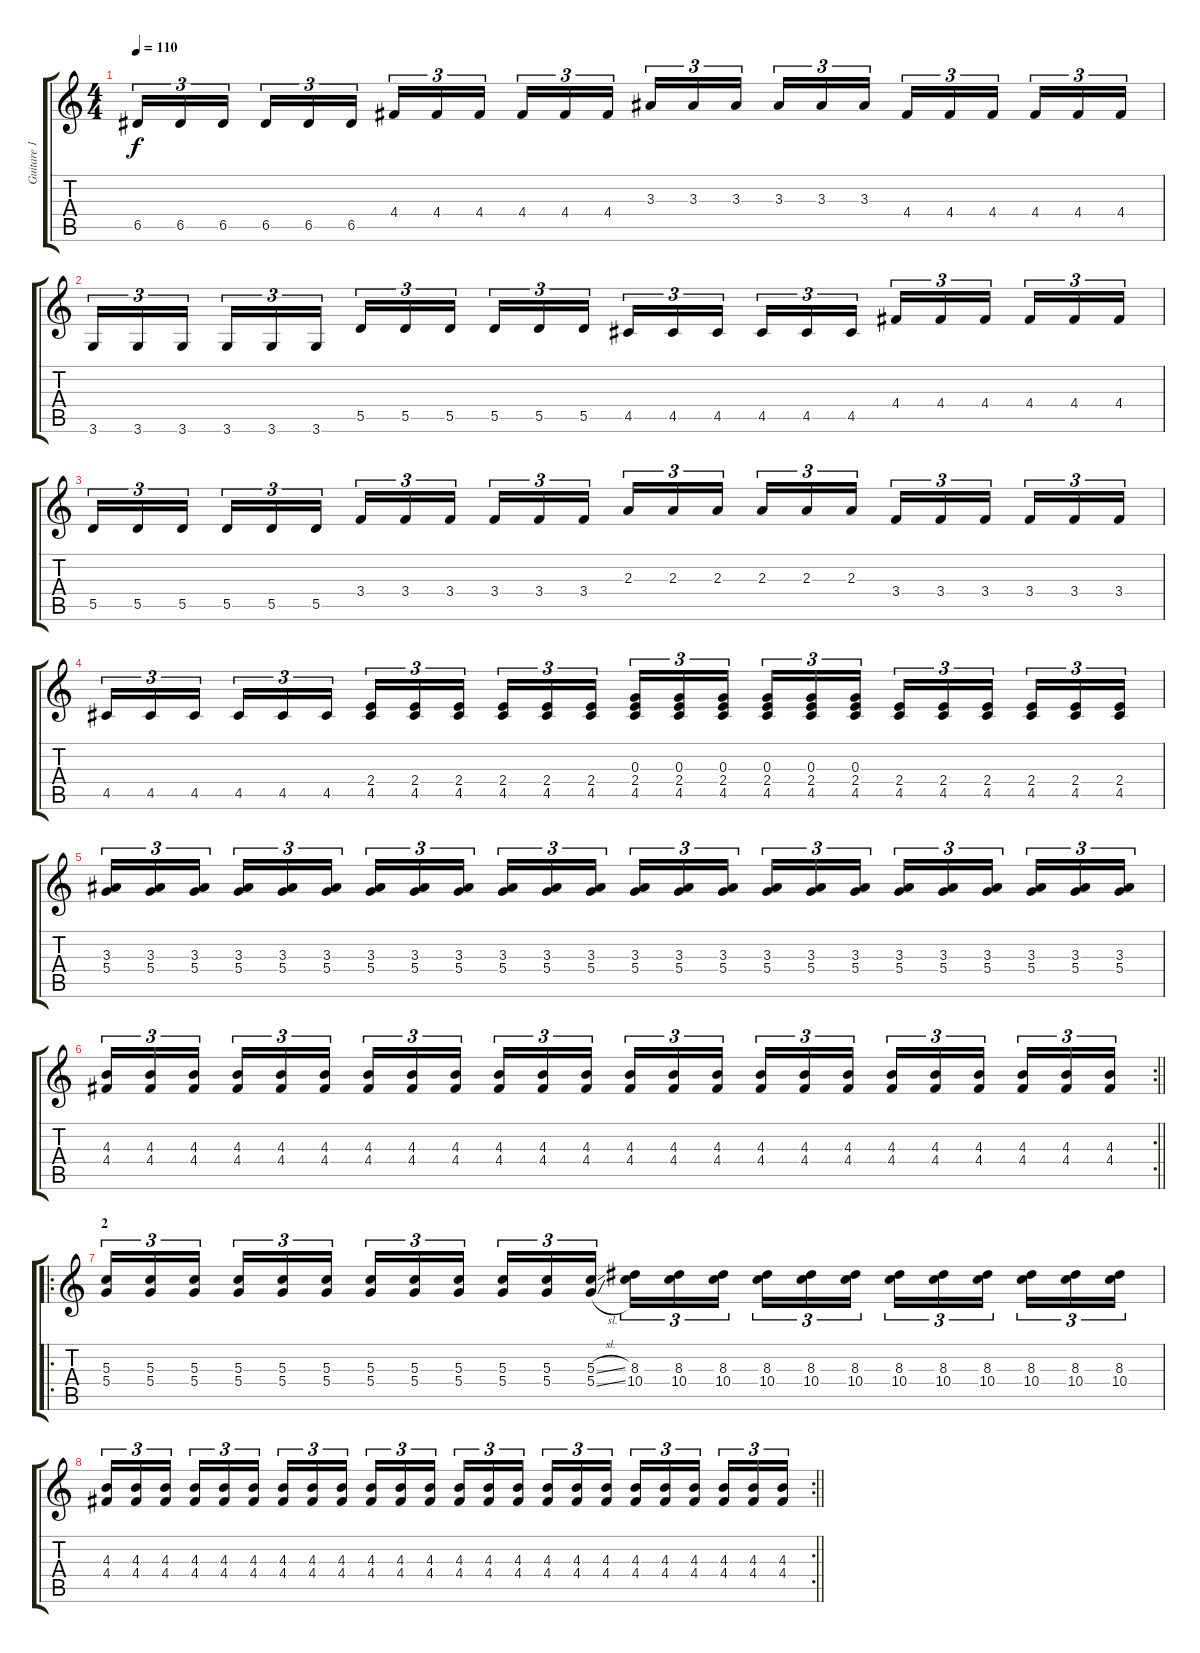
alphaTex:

\track ("Guitare 1" "Guitare 1") {instrument distortionguitar}
\staff {score tabs}
\tuning (E4 B3 G3 D3 A2 E2) {hide}
\ts (4 4)
\tempo 110
\clef g2
\ks c
6.5.16{tu (3 2) dy f} 6.5.16{tu (3 2)} 6.5.16{tu (3 2) beam splitsecondary} 6.5.16{tu (3 2)} 6.5.16{tu (3 2)} 6.5.16{tu (3 2)} 4.4.16{tu (3 2)} 4.4.16{tu (3 2)} 4.4.16{tu (3 2) beam splitsecondary} 4.4.16{tu (3 2)} 4.4.16{tu (3 2)} 4.4.16{tu (3 2)} 3.3.16{tu (3 2)} 3.3.16{tu (3 2)} 3.3.16{tu (3 2) beam splitsecondary} 3.3.16{tu (3 2)} 3.3.16{tu (3 2)} 3.3.16{tu (3 2)} 4.4.16{tu (3 2)} 4.4.16{tu (3 2)} 4.4.16{tu (3 2) beam splitsecondary} 4.4.16{tu (3 2)} 4.4.16{tu (3 2)} 4.4.16{tu (3 2)} |
3.6.16{tu (3 2)} 3.6.16{tu (3 2)} 3.6.16{tu (3 2) beam splitsecondary} 3.6.16{tu (3 2)} 3.6.16{tu (3 2)} 3.6.16{tu (3 2)} 5.5.16{tu (3 2)} 5.5.16{tu (3 2)} 5.5.16{tu (3 2) beam splitsecondary} 5.5.16{tu (3 2)} 5.5.16{tu (3 2)} 5.5.16{tu (3 2)} 4.5.16{tu (3 2)} 4.5.16{tu (3 2)} 4.5.16{tu (3 2) beam splitsecondary} 4.5.16{tu (3 2)} 4.5.16{tu (3 2)} 4.5.16{tu (3 2)} 4.4.16{tu (3 2)} 4.4.16{tu (3 2)} 4.4.16{tu (3 2) beam splitsecondary} 4.4.16{tu (3 2)} 4.4.16{tu (3 2)} 4.4.16{tu (3 2)} |
5.5.16{tu (3 2)} 5.5.16{tu (3 2)} 5.5.16{tu (3 2) beam splitsecondary} 5.5.16{tu (3 2)} 5.5.16{tu (3 2)} 5.5.16{tu (3 2)} 3.4.16{tu (3 2)} 3.4.16{tu (3 2)} 3.4.16{tu (3 2) beam splitsecondary} 3.4.16{tu (3 2)} 3.4.16{tu (3 2)} 3.4.16{tu (3 2)} 2.3.16{tu (3 2)} 2.3.16{tu (3 2)} 2.3.16{tu (3 2) beam splitsecondary} 2.3.16{tu (3 2)} 2.3.16{tu (3 2)} 2.3.16{tu (3 2)} 3.4.16{tu (3 2)} 3.4.16{tu (3 2)} 3.4.16{tu (3 2) beam splitsecondary} 3.4.16{tu (3 2)} 3.4.16{tu (3 2)} 3.4.16{tu (3 2)} |
4.5.16{tu (3 2)} 4.5.16{tu (3 2)} 4.5.16{tu (3 2) beam splitsecondary} 4.5.16{tu (3 2)} 4.5.16{tu (3 2)} 4.5.16{tu (3 2)} (2.4 4.5).16{tu (3 2)} (2.4 4.5).16{tu (3 2)} (2.4 4.5).16{tu (3 2) beam splitsecondary} (2.4 4.5).16{tu (3 2)} (2.4 4.5).16{tu (3 2)} (2.4 4.5).16{tu (3 2)} (0.3 2.4 4.5).16{tu (3 2)} (0.3 2.4 4.5).16{tu (3 2)} (0.3 2.4 4.5).16{tu (3 2) beam splitsecondary} (0.3 2.4 4.5).16{tu (3 2)} (0.3 2.4 4.5).16{tu (3 2)} (0.3 2.4 4.5).16{tu (3 2)} (2.4 4.5).16{tu (3 2)} (2.4 4.5).16{tu (3 2)} (2.4 4.5).16{tu (3 2) beam splitsecondary} (2.4 4.5).16{tu (3 2)} (2.4 4.5).16{tu (3 2)} (2.4 4.5).16{tu (3 2)} |
(3.3 5.4).16{tu (3 2)} (3.3 5.4).16{tu (3 2)} (3.3 5.4).16{tu (3 2) beam splitsecondary} (3.3 5.4).16{tu (3 2)} (3.3 5.4).16{tu (3 2)} (3.3 5.4).16{tu (3 2)} (3.3 5.4).16{tu (3 2)} (3.3 5.4).16{tu (3 2)} (3.3 5.4).16{tu (3 2) beam splitsecondary} (3.3 5.4).16{tu (3 2)} (3.3 5.4).16{tu (3 2)} (3.3 5.4).16{tu (3 2)} (3.3 5.4).16{tu (3 2)} (3.3 5.4).16{tu (3 2)} (3.3 5.4).16{tu (3 2) beam splitsecondary} (3.3 5.4).16{tu (3 2)} (3.3 5.4).16{tu (3 2)} (3.3 5.4).16{tu (3 2)} (3.3 5.4).16{tu (3 2)} (3.3 5.4).16{tu (3 2)} (3.3 5.4).16{tu (3 2) beam splitsecondary} (3.3 5.4).16{tu (3 2)} (3.3 5.4).16{tu (3 2)} (3.3 5.4).16{tu (3 2)} |
\rc 2
\barLineRight lightlight
(4.3 4.4).16{tu (3 2)} (4.3 4.4).16{tu (3 2)} (4.3 4.4).16{tu (3 2) beam splitsecondary} (4.3 4.4).16{tu (3 2)} (4.3 4.4).16{tu (3 2)} (4.3 4.4).16{tu (3 2)} (4.3 4.4).16{tu (3 2)} (4.3 4.4).16{tu (3 2)} (4.3 4.4).16{tu (3 2) beam splitsecondary} (4.3 4.4).16{tu (3 2)} (4.3 4.4).16{tu (3 2)} (4.3 4.4).16{tu (3 2)} (4.3 4.4).16{tu (3 2)} (4.3 4.4).16{tu (3 2)} (4.3 4.4).16{tu (3 2) beam splitsecondary} (4.3 4.4).16{tu (3 2)} (4.3 4.4).16{tu (3 2)} (4.3 4.4).16{tu (3 2)} (4.3 4.4).16{tu (3 2)} (4.3 4.4).16{tu (3 2)} (4.3 4.4).16{tu (3 2) beam splitsecondary} (4.3 4.4).16{tu (3 2)} (4.3 4.4).16{tu (3 2)} (4.3 4.4).16{tu (3 2)} |
\ro
\section ("" "2")
(5.3 5.4).16{tu (3 2)} (5.3 5.4).16{tu (3 2)} (5.3 5.4).16{tu (3 2) beam splitsecondary} (5.3 5.4).16{tu (3 2)} (5.3 5.4).16{tu (3 2)} (5.3 5.4).16{tu (3 2)} (5.3 5.4).16{tu (3 2)} (5.3 5.4).16{tu (3 2)} (5.3 5.4).16{tu (3 2) beam splitsecondary} (5.3 5.4).16{tu (3 2)} (5.3 5.4).16{tu (3 2)} (5.3{sl} 5.4{sl}).16{tu (3 2)} (8.3 10.4).16{tu (3 2)} (8.3 10.4).16{tu (3 2)} (8.3 10.4).16{tu (3 2) beam splitsecondary} (8.3 10.4).16{tu (3 2)} (8.3 10.4).16{tu (3 2)} (8.3 10.4).16{tu (3 2)} (8.3 10.4).16{tu (3 2)} (8.3 10.4).16{tu (3 2)} (8.3 10.4).16{tu (3 2) beam splitsecondary} (8.3 10.4).16{tu (3 2)} (8.3 10.4).16{tu (3 2)} (8.3 10.4).16{tu (3 2)} |
\rc 2
\barLineRight lightlight
(4.3 4.4).16{tu (3 2)} (4.3 4.4).16{tu (3 2)} (4.3 4.4).16{tu (3 2) beam splitsecondary} (4.3 4.4).16{tu (3 2)} (4.3 4.4).16{tu (3 2)} (4.3 4.4).16{tu (3 2)} (4.3 4.4).16{tu (3 2)} (4.3 4.4).16{tu (3 2)} (4.3 4.4).16{tu (3 2) beam splitsecondary} (4.3 4.4).16{tu (3 2)} (4.3 4.4).16{tu (3 2)} (4.3 4.4).16{tu (3 2)} (4.3 4.4).16{tu (3 2)} (4.3 4.4).16{tu (3 2)} (4.3 4.4).16{tu (3 2) beam splitsecondary} (4.3 4.4).16{tu (3 2)} (4.3 4.4).16{tu (3 2)} (4.3 4.4).16{tu (3 2)} (4.3 4.4).16{tu (3 2)} (4.3 4.4).16{tu (3 2)} (4.3 4.4).16{tu (3 2) beam splitsecondary} (4.3 4.4).16{tu (3 2)} (4.3 4.4).16{tu (3 2)} (4.3 4.4).16{tu (3 2)}
